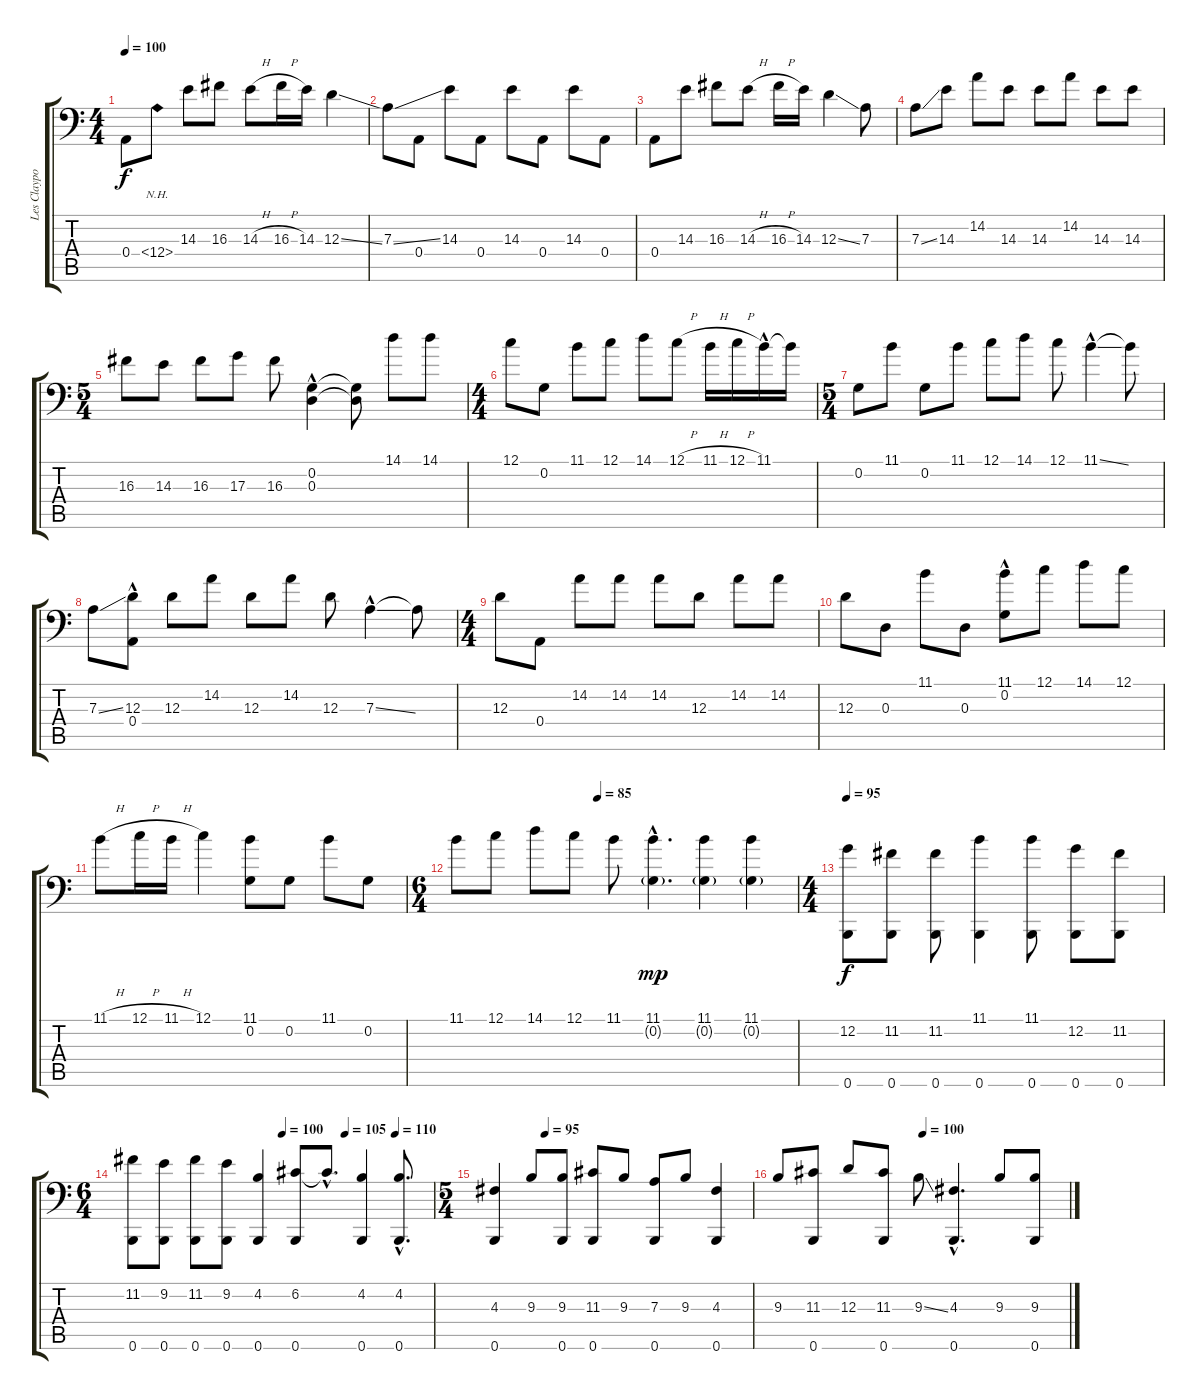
\track ("Les Claypool" "Les Claypo") {instrument electricbassfinger}
\staff {score tabs}
\tuning (C3 G2 D2 A1 E1 B0) {hide}
\ts (4 4)
\tempo 100
\clef f4
\ks c
0.4.8{dy f instrument electricbassfinger} 12.4{nh}.8 14.3.8 16.3.8 14.3{h}.8 16.3{h}.16 14.3.16 12.3{ss}.4 |
7.3{ss}.8 0.4.8 14.3.8 0.4.8 14.3.8 0.4.8 14.3.8 0.4.8 |
0.4.8 14.3.8 16.3.8 14.3{h}.8 16.3{h}.16 14.3.16 12.3{ss}.4 7.3.8 |
7.3{ss}.8 14.3.8 14.2.8 14.3.8 14.3.8 14.2.8 14.3.8 14.3.8 |
\ts (5 4)
16.3.8 14.3.8 16.3.8 17.3.8 16.3.8 (0.2{hac} 0.3{hac}).4 (0.2{t} 0.3{t}).8 14.1.8 14.1.8 |
\ts (4 4)
12.1.8 0.2.8 11.1.8 12.1.8 14.1.8 12.1{h}.8 11.1{h}.16 12.1{h}.16 11.1{hac}.16 11.1{t}.16 |
\ts (5 4)
0.2.8 11.1.8 0.2.8 11.1.8 12.1.8 14.1.8 12.1.8 11.1{ss hac}.4 11.1{t}.8 |
7.3{ss}.8 (12.3 0.4{hac}).8 12.3.8 14.2.8 12.3.8 14.2.8 12.3.8 7.3{ss hac}.4 7.3{t}.8 |
\ts (4 4)
12.3.8 0.4.8 14.2.8 14.2.8 14.2.8 12.3.8 14.2.8 14.2.8 |
12.3.8 0.3.8 11.1.8 0.3.8 (11.1 0.2{hac}).8 12.1.8 14.1.8 12.1.8 |
11.1{h}.8 12.1{h}.16 11.1{h}.16 12.1.4 (11.1 0.2).8 0.2.8 11.1.8 0.2.8 |
\ts (6 4)
\tempo (85 0.4166666666666667)
11.1.8 12.1.8 14.1.8 12.1.8 11.1.8 (11.1{hac} 0.2{g hac}).4{d dy mp} (11.1 0.2{g}).4 (11.1 0.2{g}).4 |
\ts (4 4)
\tempo 95
(12.2 0.6).8{dy f} (11.2 0.6).8 (11.2 0.6).8 (11.1 0.6).4 (11.1 0.6).8 (12.2 0.6).8 (11.2 0.6).8 |
\ts (6 4)
\tempo (100 0.5)
\tempo (105 0.7083333333333334)
\tempo (110 0.875)
(11.2 0.6).8 (9.2 0.6).8 (11.2 0.6).8 (9.2 0.6).8 (4.2 0.6).4 (6.2 0.6).8 6.2{hac t}.8{d} (4.2 0.6).4 (4.2{hac} 0.6{hac}).8{d} |
\ts (5 4)
\tempo (95 0.2)
(4.3 0.6).4 9.3.8 (9.3 0.6).8 (11.3 0.6).8 9.3.8 (7.3 0.6).8 9.3.8 (4.3 0.6).4 |
\tempo (100 0.5)
9.3.8 (11.3 0.6).8 12.3.8 (11.3 0.6).8 9.3{ss}.8 (4.3{hac} 0.6{hac}).4{d} 9.3.8 (9.3 0.6).8
